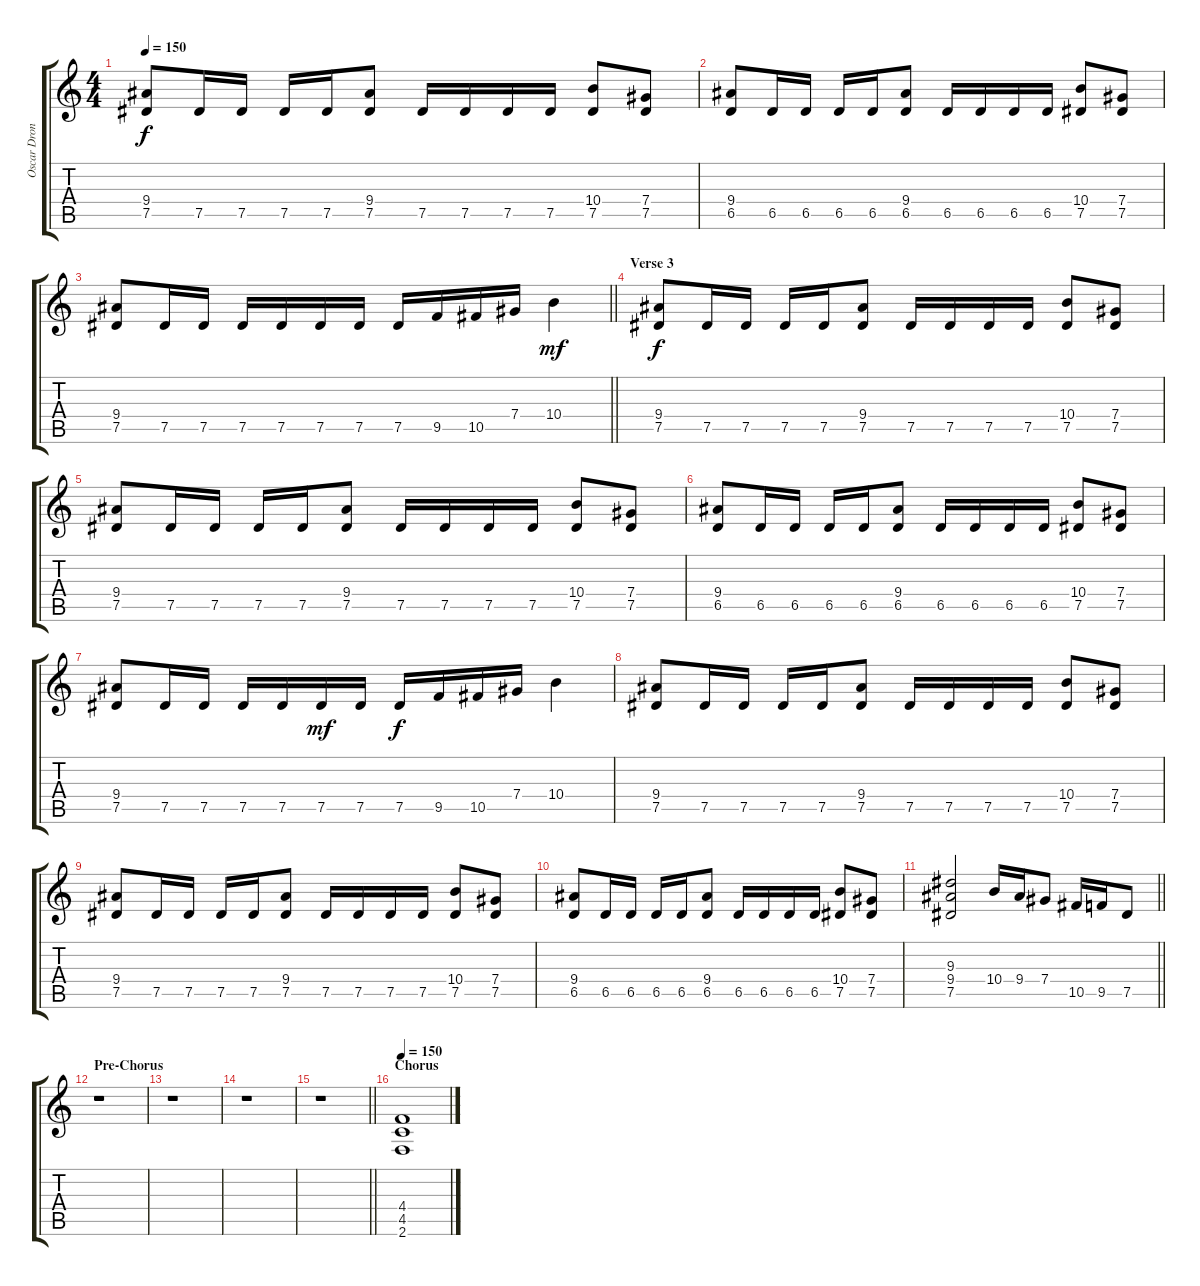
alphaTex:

\track ("Oscar Dronjak" "Oscar Dron") {instrument distortionguitar}
\staff {score tabs}
\tuning (Eb4 Bb3 Gb3 Db3 Ab2 Eb2) {hide}
\ts (4 4)
\tempo 150
\clef g2
\ks c
(9.4 7.5).8{dy f} 7.5.16 7.5.16 7.5.16 7.5.16 (9.4 7.5).8 7.5.16 7.5.16 7.5.16 7.5.16 (10.4 7.5).8 (7.4 7.5).8 |
(9.4 6.5).8 6.5.16 6.5.16 6.5.16 6.5.16 (9.4 6.5).8 6.5.16 6.5.16 6.5.16 6.5.16 (10.4 7.5).8 (7.4 7.5).8 |
\barLineRight lightlight
(9.4 7.5).8 7.5.16 7.5.16 7.5.16 7.5.16 7.5.16 7.5.16 7.5.16 9.5.16 10.5.16 7.4.16 10.4.4{dy mf} |
\section ("" "Verse 3")
(9.4 7.5).8{dy f} 7.5.16 7.5.16 7.5.16 7.5.16 (9.4 7.5).8 7.5.16 7.5.16 7.5.16 7.5.16 (10.4 7.5).8 (7.4 7.5).8 |
(9.4 7.5).8 7.5.16 7.5.16 7.5.16 7.5.16 (9.4 7.5).8 7.5.16 7.5.16 7.5.16 7.5.16 (10.4 7.5).8 (7.4 7.5).8 |
(9.4 6.5).8 6.5.16 6.5.16 6.5.16 6.5.16 (9.4 6.5).8 6.5.16 6.5.16 6.5.16 6.5.16 (10.4 7.5).8 (7.4 7.5).8 |
(9.4 7.5).8 7.5.16 7.5.16 7.5.16 7.5.16 7.5.16{dy mf} 7.5.16 7.5.16{dy f} 9.5.16 10.5.16 7.4.16 10.4.4 |
(9.4 7.5).8 7.5.16 7.5.16 7.5.16 7.5.16 (9.4 7.5).8 7.5.16 7.5.16 7.5.16 7.5.16 (10.4 7.5).8 (7.4 7.5).8 |
(9.4 7.5).8 7.5.16 7.5.16 7.5.16 7.5.16 (9.4 7.5).8 7.5.16 7.5.16 7.5.16 7.5.16 (10.4 7.5).8 (7.4 7.5).8 |
(9.4 6.5).8 6.5.16 6.5.16 6.5.16 6.5.16 (9.4 6.5).8 6.5.16 6.5.16 6.5.16 6.5.16 (10.4 7.5).8 (7.4 7.5).8 |
\barLineRight lightlight
(9.3 9.4 7.5).2 10.4.16 9.4.16 7.4.8 10.5.16 9.5.16 7.5.8 |
\section ("" "Pre-Chorus")
r.1 |
r.1 |
r.1 |
\barLineRight lightlight
r.1 |
\section ("" "Chorus")
\tempo 150
(4.4 4.5 2.6).1
